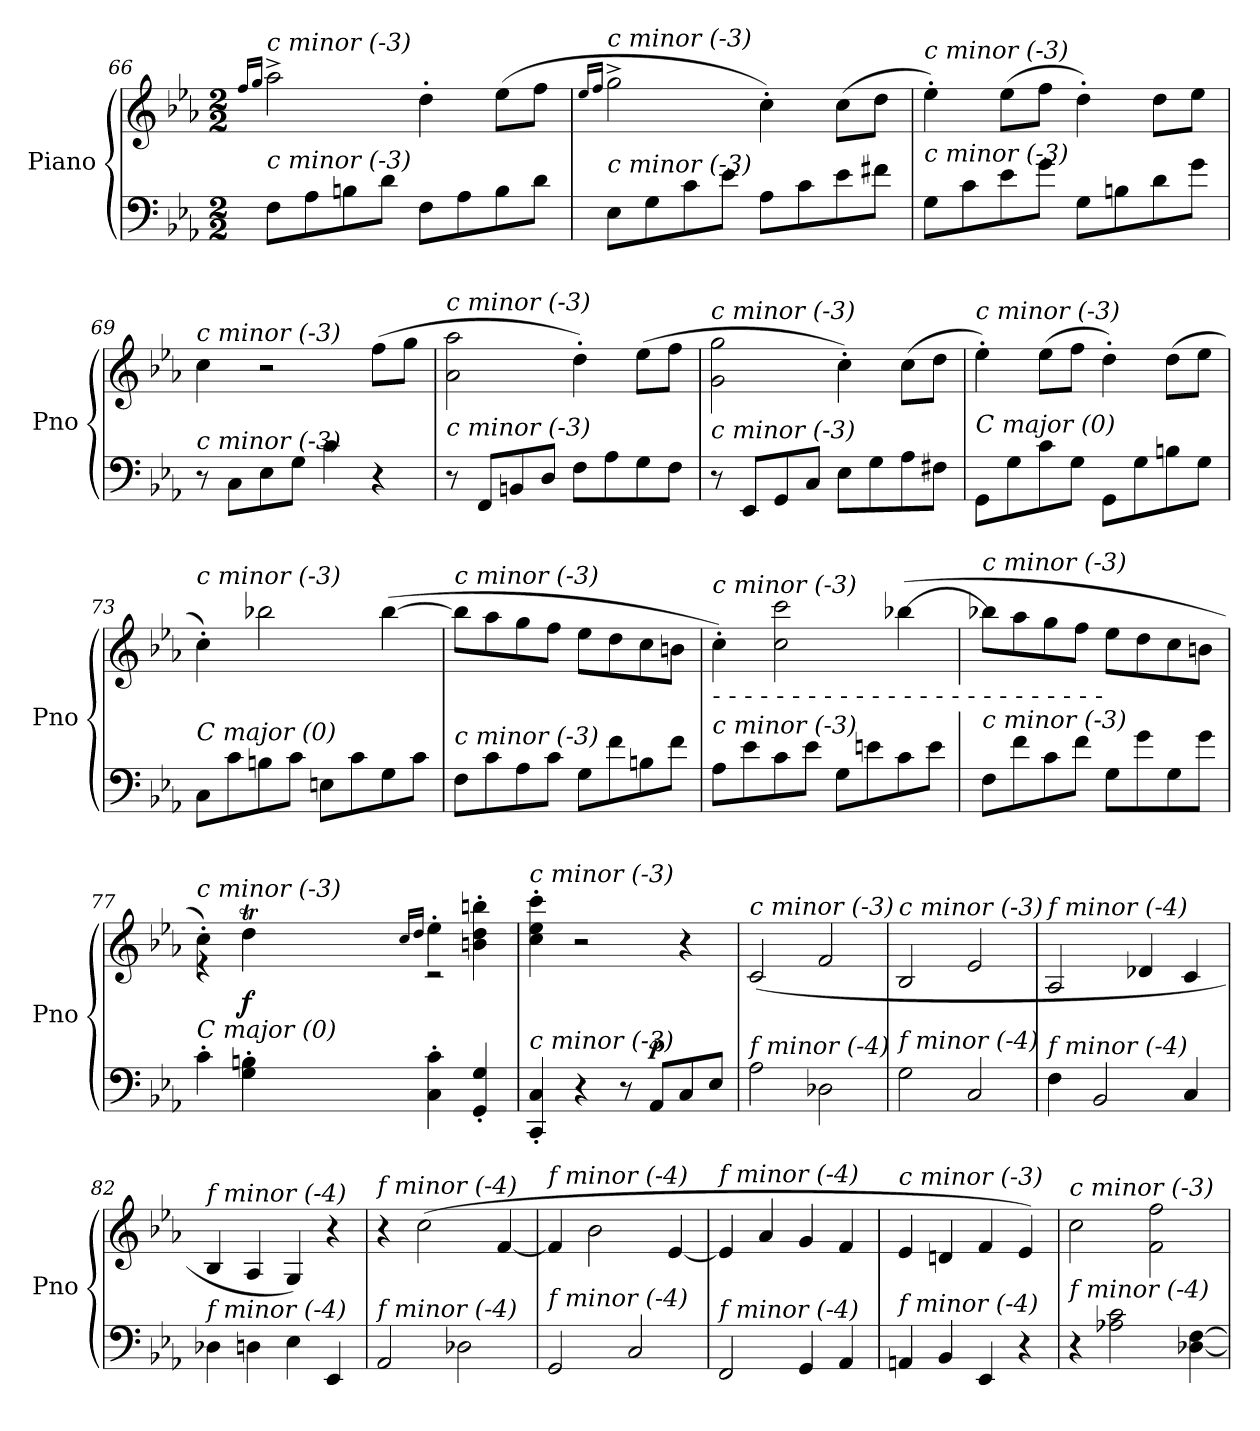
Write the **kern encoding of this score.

**kern	**kern	**dynam
*part1	*part1	*part1
*staff2	*staff1	*staff1/2
*I"Piano	*	*
*I'Pno	*	*
!!LO:LB:g=z
*clefF4	*clefG2	*
*k[b-e-a-]	*k[b-e-a-]	*
*M2/2	*M2/2	*
=66	=66	=66
.	16qff/LL	.
.	16qgg/JJ	.
!	!LO:TX:i:t=c minor (-3)	!
!LO:TX:i:t=c minor (-3)	!	!
8F\L	2aa-^\	.
8A-\	.	.
8Bn\	.	.
8d\J	.	.
8F\L	4dd'\	.
8A-\	.	.
8B\	(>8ee-\L	.
8d\J	8ff\J	.
=67	=67	=67
.	16qee-/LL	.
.	16qff/JJ	.
!	!LO:TX:i:t=c minor (-3)	!
!LO:TX:i:t=c minor (-3)	!	!
8E-\L	2gg^\	.
8G\	.	.
8c\	.	.
8e-\J	.	.
8A-\L	4cc'\)	.
8c\	.	.
8e-\	(>8cc\L	.
8f#X\J	8dd\J	.
=68	=68	=68
!	!LO:TX:i:t=c minor (-3)	!
!LO:TX:i:t=c minor (-3)	!	!
8G\L	4ee-'\)	.
8c\	.	.
8e-\	(>8ee-\L	.
8g\J	8ff\J	.
8G\L	4dd'\)	.
8Bn\	.	.
8d\	8dd\L	.
8g\J	8ee-\J	.
=69	=69	=69
!	!LO:TX:i:t=c minor (-3)	!
!LO:TX:i:t=c minor (-3)	!	!
8r	(4cc\	.
8C\L	.	.
8E-\	2r	.
8G\J	.	.
4c\	.	.
4r	(>8ff\L	.
.	8gg\J	.
!!LO:LB:g=z
=70	=70	=70
!	!LO:TX:i:t=c minor (-3)	!
!LO:TX:i:t=c minor (-3)	!	!
8r	2a-\ 2aa-\	.
8FF/L	.	.
8BBn/	.	.
8D/J	.	.
8F\L	4dd'\)	.
8A-\	.	.
8G\	(>8ee-\L	.
8F\J	8ff\J	.
=71	=71	=71
!	!LO:TX:i:t=c minor (-3)	!
!LO:TX:i:t=c minor (-3)	!	!
8r	2g\ 2gg\	.
8EE-/L	.	.
8GG/	.	.
8C/J	.	.
8E-\L	4cc'\)	.
8G\	.	.
8A-\	(>8cc\L	.
8F#X\J	8dd\J	.
=72	=72	=72
!	!LO:TX:i:t=c minor (-3)	!
!LO:TX:i:t=C major (0)	!	!
8GG\L	4ee-'\)	.
8G\	.	.
8c\	(>8ee-\L	.
8G\J	8ff\J	.
8GG\L	4dd'\)	.
8G\	.	.
8Bn\	(>8dd\L	.
8G\J	8ee-\J	.
=73	=73	=73
!	!LO:TX:i:t=c minor (-3)	!
!LO:TX:i:t=C major (0)	!	!
!	!	!LO:DY:b
8C\L	4cc'\)	other-dynamics
8c\	.	.
8Bn\	2bb-X\	.
8c\J	.	.
8En\L	.	.
8c\	.	.
8G\	(>[4bb-\	.
8c\J	.	.
!!LO:PB:g=z
=74	=74	=74
!	!LO:TX:i:t=c minor (-3)	!
!LO:TX:i:t=c minor (-3)	!	!
8F\L	8bb-\L]	.
8c\	8aa-\	.
8A-\	8gg\	.
8c\J	8ff\J	.
8G\L	8ee-\L	.
8f\	8dd\	.
8Bn\	8cc\	.
8f\J	8bn\J	.
=75	=75	=75
!	!LO:TX:b:t=-  -  -  -  -  -  -  -  -  -  -  -  -  -  -  -  -  -  -  -  -  -  -  -  -	!
!	!LO:TX:i:t=c minor (-3)	!
!LO:TX:i:t=c minor (-3)	!	!
8A-\L	4cc'\)	.
8e-\	.	.
8c\	2cc\ 2ccc\	.
8e-\J	.	.
8G\L	.	.
8en\	.	.
8c\	(>[4bb-X\	.
8e\J	.	.
=76	=76	=76
!	!LO:TX:i:t=c minor (-3)	!
!LO:TX:i:t=c minor (-3)	!	!
8F\L	8bb-X\L]	.
8f\	8aa-\	.
8c\	8gg\	.
8f\J	8ff\J	.
8G\L	8ee-\L	.
8g\	8dd\	.
8G\	8cc\	.
8g\J	8bn\J	.
=77	=77	=77
*	*^	*
!	!LO:TX:i:t=c minor (-3)	!	!
!LO:TX:i:t=C major (0)	!	!	!
4c'\	4cc'\)	4r	.
!	!	!	!LO:DY:b
4G\' 4Bn\'	4ddt\	32ee-LLLyy	f
.	.	32ddyy	.
.	.	32ee-yy	.
.	.	32ddyy	.
.	.	32ee-yy	.
.	.	32ddyy	.
.	.	32ccyy	.
.	.	32ddJJJyy	.
.	16qcc/LL	.	.
.	16qdd/JJ	.	.
4C\' 4c\'	4ee-'\	2r	.
4GG/' 4G/'	4bn\' 4dd\' 4bbn\'	.	.
*	*v	*v	*
!!LO:LB:g=z
=78	=78	=78
!	!LO:TX:i:t=c minor (-3)	!
!LO:TX:i:t=c minor (-3)	!	!
4CC/' 4C/'	4cc\' 4ee-\' 4ccc\'	.
4r	2r	.
8r	.	.
!	!	!LO:DY:a=2
8AA-/L	.	p
8C/	4r	.
8E-/J	.	.
=79	=79	=79
!	!LO:TX:i:t=c minor (-3)	!
!LO:TX:i:t=f minor (-4)	!	!
2A-\	(>2c/	.
2D-X\	2f/	.
=80	=80	=80
!	!LO:TX:i:t=c minor (-3)	!
!LO:TX:i:t=f minor (-4)	!	!
2G\	2B-/	.
2C/	2e-/	.
=81	=81	=81
!	!LO:TX:i:t=f minor (-4)	!
!LO:TX:i:t=f minor (-4)	!	!
4F\	2A-/	.
2BB-/	.	.
.	4d-X/	.
4C/	4c/	.
=82	=82	=82
!	!LO:TX:i:t=f minor (-4)	!
!LO:TX:i:t=f minor (-4)	!	!
4D-X\	4B-/	.
4Dn\	4A-/	.
4E-\	4G/)	.
4EE-/	4r	.
=83	=83	=83
!	!LO:TX:i:t=f minor (-4)	!
!LO:TX:i:t=f minor (-4)	!	!
2AA-/	4r	.
.	(>2cc\	.
2D-X\	.	.
.	[4f/	.
=84	=84	=84
!	!LO:TX:i:t=f minor (-4)	!
!LO:TX:i:t=f minor (-4)	!	!
2GG/	4f/]	.
.	2b-\	.
2C/	.	.
.	[4e-/	.
=85	=85	=85
!	!LO:TX:i:t=f minor (-4)	!
!LO:TX:i:t=f minor (-4)	!	!
2FF/	4e-/]	.
.	4a-/	.
4GG/	4g/	.
4AA-/	4f/	.
=86	=86	=86
!	!LO:TX:i:t=c minor (-3)	!
!LO:TX:i:t=f minor (-4)	!	!
4AAn/	4e-/	.
4BB-/	4dn/	.
4EE-/	4f/	.
4r	4e-/)	.
!!LO:LB:g=z
=87	=87	=87
!	!LO:TX:i:t=c minor (-3)	!
!LO:TX:i:t=f minor (-4)	!	!
4r	2cc\	.
2A-X\ 2c\	.	.
.	2f\ 2ff\	.
[4D-X\ [4F\	.	.
=	=	=
*-	*-	*-
